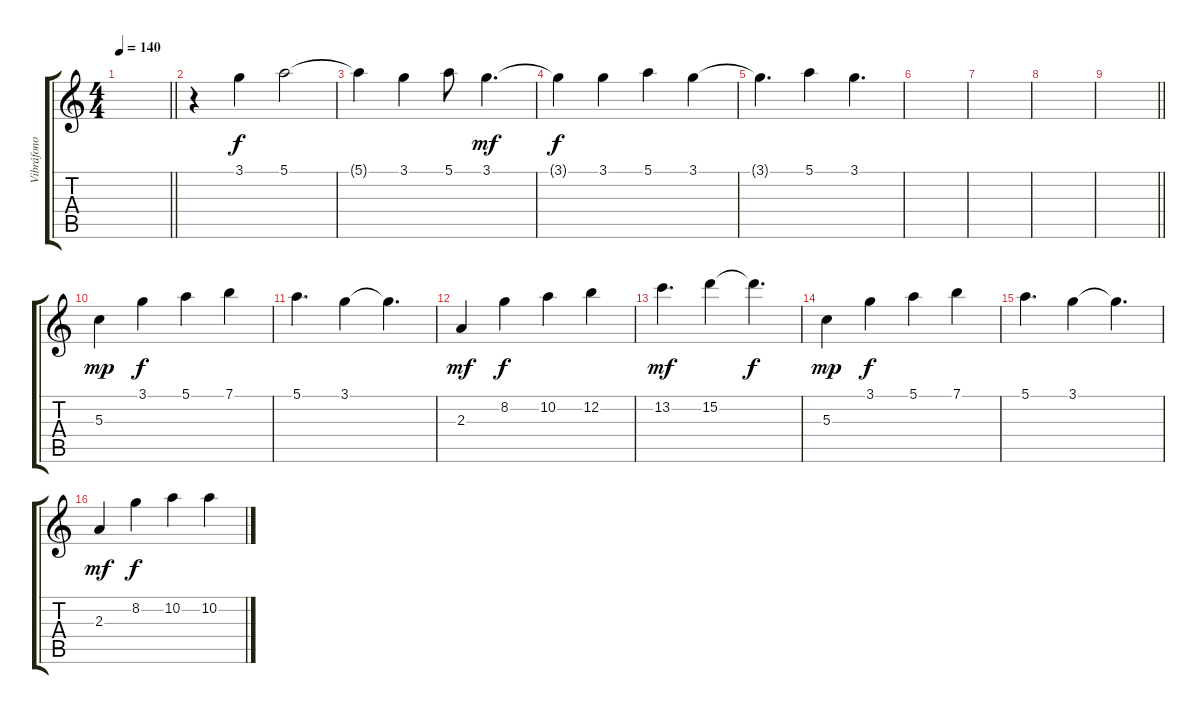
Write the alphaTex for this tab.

\track ("Vibráfono" "Vibráfono") {instrument vibraphone}
\staff {score tabs}
\tuning (E5 B4 G4 D4 A3 E3) {hide}
\ts (4 4)
\tempo 140
\clef g2
\barLineRight lightlight
\ks c
|
r.4 3.1.4 5.1.2 |
5.1{t}.4 3.1.4 5.1.8 3.1.4{d dy mf} |
3.1{t}.4{dy f} 3.1.4 5.1.4 3.1.4 |
3.1{t}.4{d} 5.1.4 3.1.4{d} |
|
|
|
\barLineRight lightlight
|
5.3.4{dy mp} 3.1.4{dy f} 5.1.4 7.1.4 |
5.1.4{d} 3.1.4 3.1{t}.4{d} |
2.3.4{dy mf} 8.2.4{dy f} 10.2.4 12.2.4 |
13.2.4{d dy mf} 15.2.4 15.2{t}.4{d dy f} |
5.3.4{dy mp} 3.1.4{dy f} 5.1.4 7.1.4 |
5.1.4{d} 3.1.4 3.1{t}.4{d} |
2.3.4{dy mf} 8.2.4{dy f} 10.2.4 10.2.4
